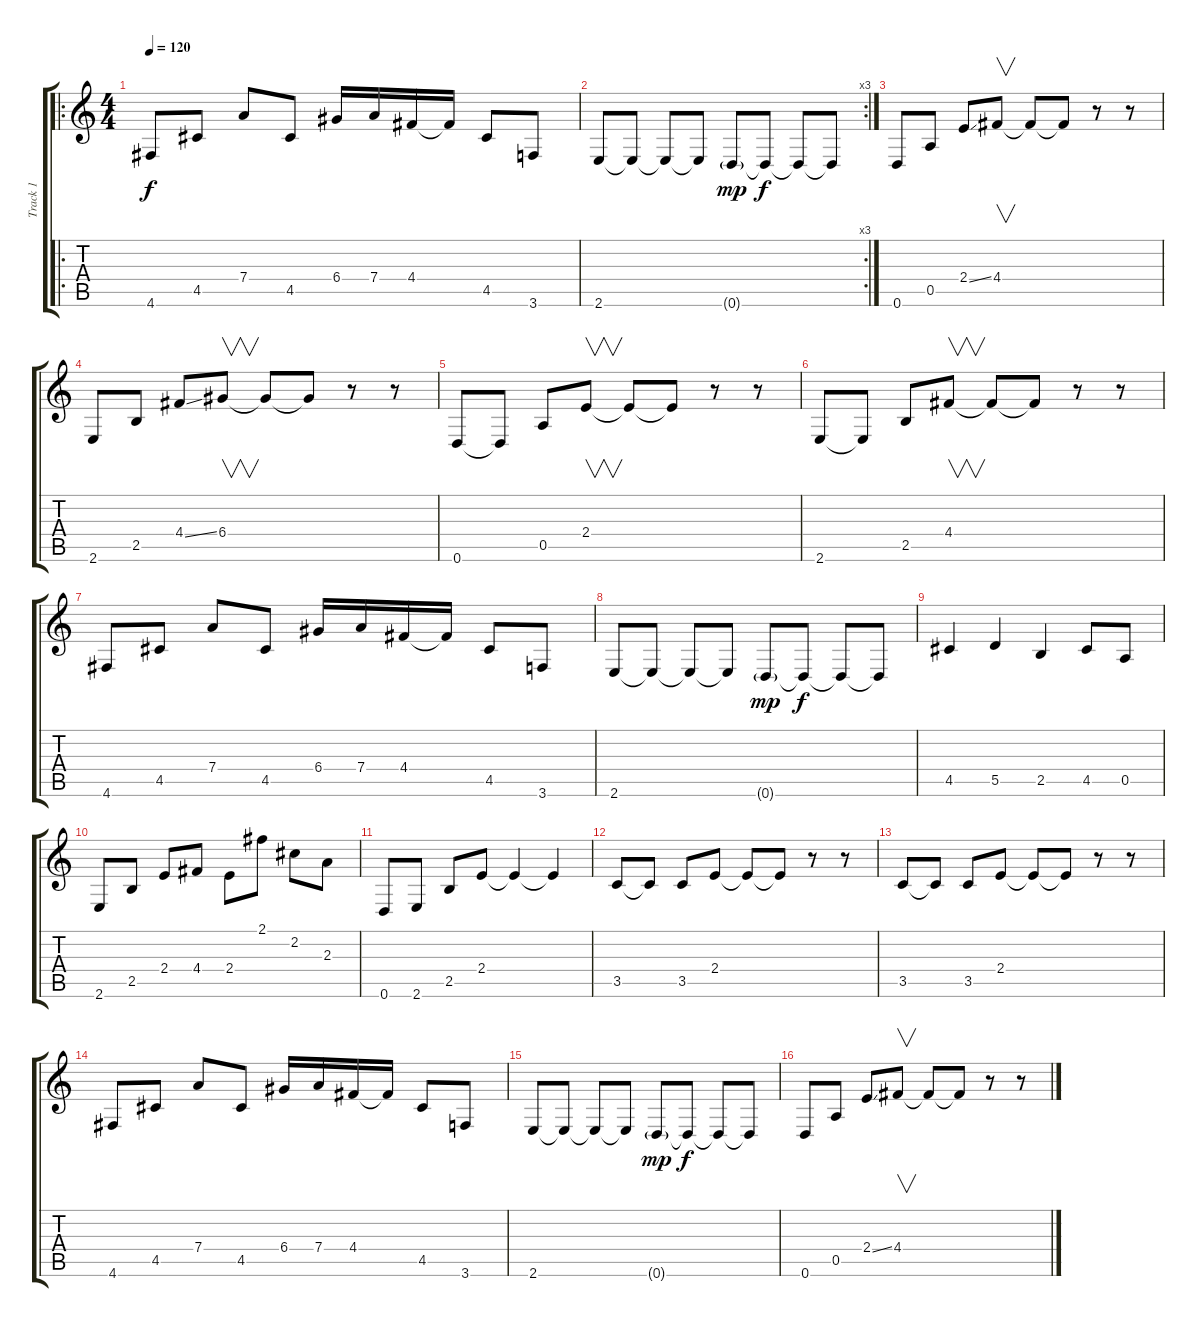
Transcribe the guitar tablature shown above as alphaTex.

\track ("Track 1" "Track 1") {instrument distortionguitar}
\staff {score tabs}
\tuning (E4 B3 G3 D3 A2 D2) {hide}
\ro
\ts (4 4)
\tempo 120
\clef g2
\ks c
4.6.8{dy f instrument distortionguitar} 4.5.8 7.4.8 4.5.8 6.4.16 7.4.16 4.4.16 4.4{t}.16 4.5.8 3.6.8 |
\rc 3
2.6.8 2.6{t}.8 2.6{t}.8 2.6{t}.8 0.6{g}.8{dy mp} 0.6{t}.8{dy f} 0.6{t}.8 0.6{t}.8 |
0.6.8 0.5.8 2.4{ss}.8 4.4.8{v} 4.4{t}.8 4.4{t}.8 r.8 r.8 |
2.6.8 2.5.8 4.4{ss}.8 6.4.8{v} 6.4{t}.8 6.4{t}.8 r.8 r.8 |
0.6.8 0.6{t}.8 0.5.8 2.4.8{v} 2.4{t}.8 2.4{t}.8 r.8 r.8 |
2.6.8 2.6{t}.8 2.5.8 4.4.8{v} 4.4{t}.8 4.4{t}.8 r.8 r.8 |
4.6.8 4.5.8 7.4.8 4.5.8 6.4.16 7.4.16 4.4.16 4.4{t}.16 4.5.8 3.6.8 |
2.6.8 2.6{t}.8 2.6{t}.8 2.6{t}.8 0.6{g}.8{dy mp} 0.6{t}.8{dy f} 0.6{t}.8 0.6{t}.8 |
4.5.4 5.5.4 2.5.4 4.5.8 0.5.8 |
2.6.8 2.5.8 2.4.8 4.4.8 2.4.8 2.1.8 2.2.8 2.3.8 |
0.6.8 2.6.8 2.5.8 2.4.8 2.4{t}.4 2.4{t}.4 |
3.5.8 3.5{t}.8 3.5.8 2.4.8 2.4{t}.8 2.4{t}.8 r.8 r.8 |
3.5.8 3.5{t}.8 3.5.8 2.4.8 2.4{t}.8 2.4{t}.8 r.8 r.8 |
4.6.8 4.5.8 7.4.8 4.5.8 6.4.16 7.4.16 4.4.16 4.4{t}.16 4.5.8 3.6.8 |
2.6.8 2.6{t}.8 2.6{t}.8 2.6{t}.8 0.6{g}.8{dy mp} 0.6{t}.8{dy f} 0.6{t}.8 0.6{t}.8 |
0.6.8 0.5.8 2.4{ss}.8 4.4.8{v} 4.4{t}.8 4.4{t}.8 r.8 r.8
